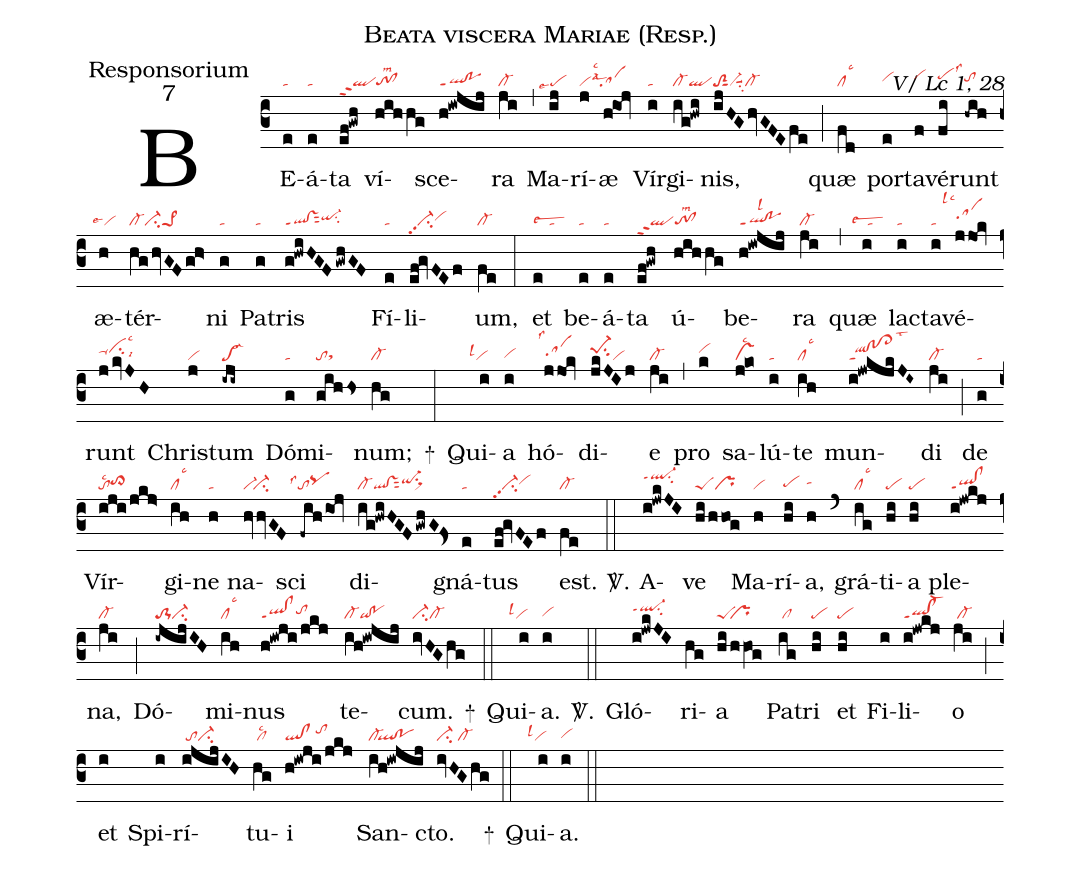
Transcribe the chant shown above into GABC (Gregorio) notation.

name:Beata viscera Mariae (Resp.);
office-part:Responsorium;
mode:7;
commentary:V/ Lc 1, 28;
nabc-lines:1;
%%
(c3)
BE(e|ta)á(e|ta)ta(ef!gwh|qlppt2) ví(hihhg|to!cllsm2)sce(h!iwjij|ql!poppt1)ra(ji|cl-) (,)
Ma(ij|```pelse7)rí(j|vilsal3)æ(hiOj|```salsc1) Vír(i|ta)gi(ig!hwi|cl-ql)nis,(ijHGhvGFEfe|toS2sut1vi-suu1su2cl-) (;)
quæ(fd|cllsc3) por(e|vihh)ta(f|vihi)vé(fi|pehilss3)runt(-hih|tohh) æ(h|``vilse4)tér(hg/hvGFgh>|cl-ci-pe>1)ni(g|ta) Pa(g|ta)tris(g!hwiHGF/gwhGF|ql!vsppt1sut2qi-hhsu2) Fí(e|ta)li(ef!gvFEf|vi-pp2su2vihh)um,(fe|cl-) (:)
et(e|talsew2) be(e|ta)á(e|ta)ta(ef!gwh|qlppt2) ú(hihhg|to!cllsm2)be(h!iwjij|ql!poppt1lsl2)ra(ji|cl-) (,)
quæ(i|```talsew2) lac(i|ta)ta(i|ta)vé(jjok|````sahilsl1lsc1)runt(j/kvJH|ta-hicihilsc3lsi9) Chris(j|vi)tum(-iji~|pe->) Dó(g|ta)mi(gihhs|tosthg)num;(hg|cl-) +(:)
Qui(i|```vilsl1)a(i|vihg) hó(jjOk|``sahhlss1)di(jkJIj|pe-1hisu2vi)e(ji|cl-) (,)
pro(k|vihi) sa(j!ko|vslsc2)lú(i|ta)te(ih|cllsc3) mun(i!jwkjkJI~|ql!cl!cl>ppt1lst3)di(ji|cl-) (;)
de(g|ta) Vír(iji/jkj>|tolsc2to>hh)gi(ih|cllsc3)ne(h|ta) na(hvhvGF|vi-`ci-)sci(-fih/iOj|```tolss1pqhh) di(ig!hwiHGF/gwhG!Fs>|cl-ql!vssut2qi-hhsu1sux1)gná(e|ta)tus(ef!gvFEf|vi-pp2su2vihh) est.(fe|cl-) <sp>V/</sp>.(::)
A(i!jwkJI|ql-hjppt1su2)ve(hi/hhog|peSpr) Ma(h|vi)rí(hi|pehg)a,(h|tahh) (`)
grá(ig|cllsc3)ti(hi|pe)a(hi|pe) ple(i!jwkj|ql!clppt1)na,(ji|cl-) (;)
Dó(-ijijIH|to-1ci-)mi(ih|cllsc3)nus(h!iwji/jkj|ql!clppt1tohh) te(ih!iwjij|cl-qi!po)cum.(ivHGhg|ci-cl-) +(::)
Qui(i|```vilsl1)a.(i|vihg) <sp>V/</sp>.(::)
Gló(i!jwkJI|ql-hippt1su2)ri(hg)a(hi/hhVO!g|peS``pr) Pa(ig|/cl)tri(hi|pe) et(hi|pe) Fi(i)li(i!jwkj|ql!cl-ppt1)o(ji|/cl-) (;)
et(i) Spi(i)rí(i!@jijIH|/toci-)tu(hg|/cllsc2)i(h!iwji/jkj|ql!cl/tohi) San(ih!iw!@jij|cl-``ql!po)cto.(ivHGhg|ci-/cl-) +(::)
Qui(i|```vilsl1)a.(i|vihg) (::)
